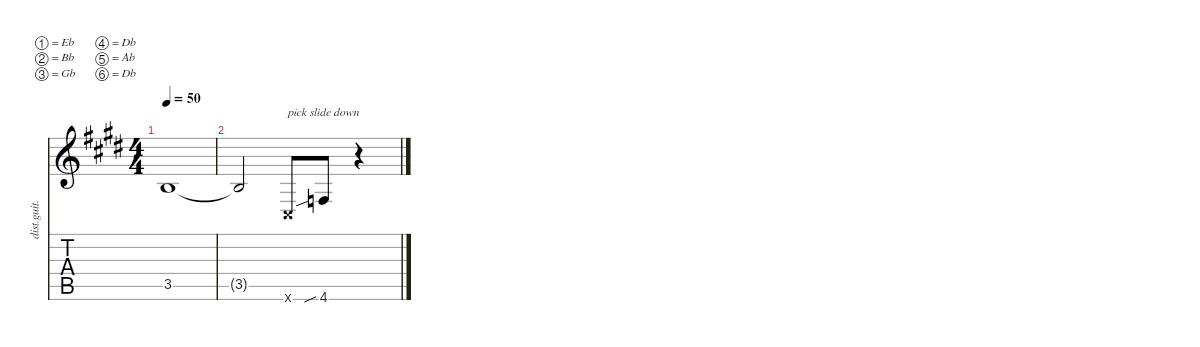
\defaultSystemsLayout 4
\hideDynamics
\bracketExtendMode nobrackets
\otherSystemsTrackNameOrientation horizontal
\track ("Distortion" "dist.guit.") {instrument distortionguitar}
\staff {score tabs}
\tuning (Eb4 Bb3 Gb3 Db3 Ab2 Db2)
\ts (4 4)
\tempo 50
\clef g2
\ks c#minor
3.5{t acc forcenatural}.1{dy f beam Up} |
3.5{t acc forcenatural}.2{beam Up} 0.6{x acc #}.8{txt "pick slide down" beam Up} 4.6{sib acc forcenatural}.8{beam Up} r.4{beam Up}
